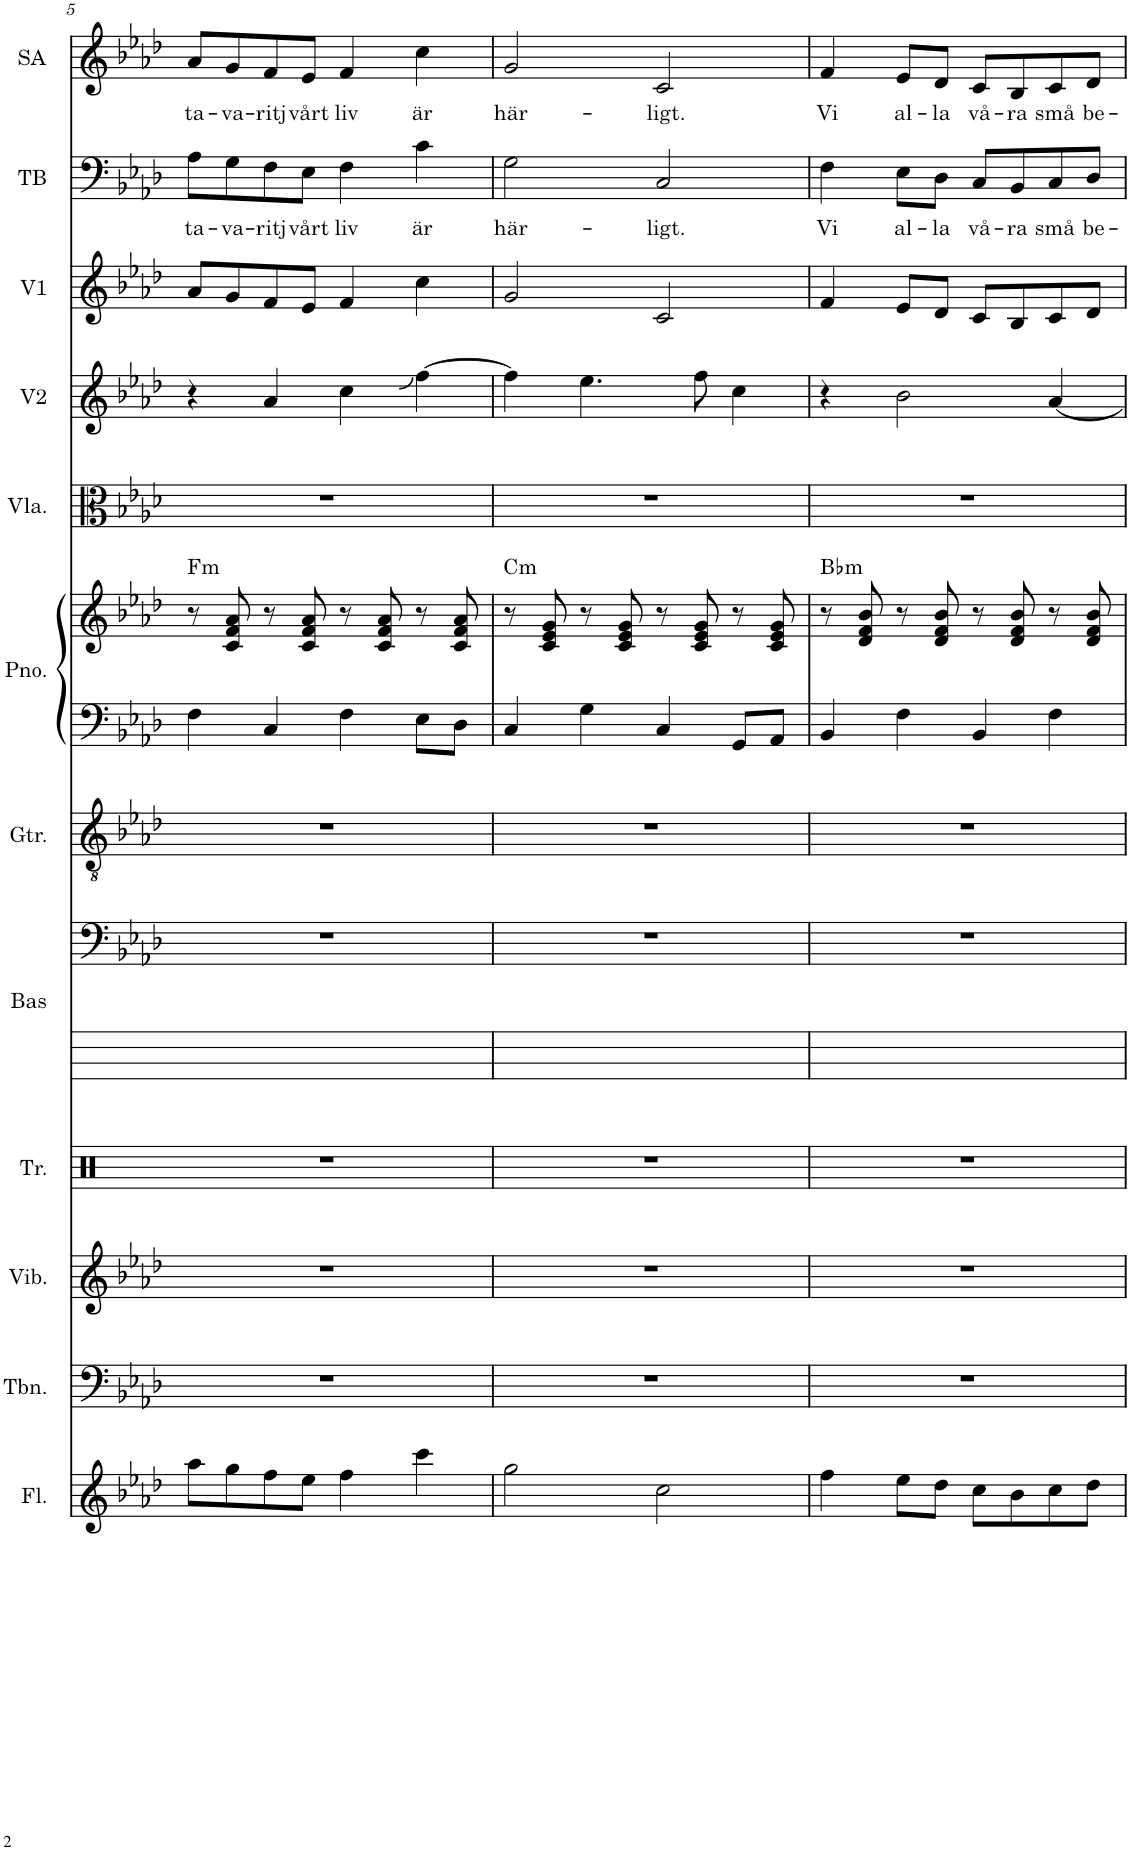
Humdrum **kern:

**kern	**kern	**kern	**kern	**kern	**kern	**kern	**kern	**kern	**kern	**kern	**kern	**kern	**text	**kern	**text
*part12	*part11	*part10	*part9	*part8	*part8	*part7	*part6	*part6	*part5	*part4	*part3	*part2	*part2	*part1	*part1
*staff14	*staff13	*staff12	*staff11	*staff10	*staff9	*staff8	*staff7	*staff6	*staff5	*staff4	*staff3	*staff2	*staff2	*staff1	*staff1
*I"Flute	*I"Trombone	*I"Vibraphone	*I"Trummor	*I"Bas	*	*I"Gitarr	*I"Piano	*	*I"Viola	*I"Violin 2	*I"Violin 1	*I"TB	*	*I"SA	*
*I'Fl.	*I'Tbn.	*I'Vib.	*I'Tr.	*I'Bas	*	*I'Gtr.	*I'Pno.	*	*I'Vla.	*I'V2	*I'V1	*I'TB	*	*I'SA	*
!!LO:PB:g=z
*clefG2	*clefF4	*clefG2	*clefX	*	*clefF4	*clefGv2	*clefF4	*clefG2	*clefC3	*clefG2	*clefG2	*clefF4	*	*clefG2	*
*	*	*	*	*Trd7c12	*Trd7c12	*	*	*	*	*	*	*	*	*	*
*k[b-e-a-d-]	*k[b-e-a-d-]	*k[b-e-a-d-]	*k[]	*k[b-e-a-d-]	*k[b-e-a-d-]	*k[b-e-a-d-]	*k[b-e-a-d-]	*k[b-e-a-d-]	*k[b-e-a-d-]	*k[b-e-a-d-]	*k[b-e-a-d-]	*k[b-e-a-d-]	*	*k[b-e-a-d-]	*
*M4/4	*M4/4	*M4/4	*M4/4	*M4/4	*M4/4	*M4/4	*M4/4	*M4/4	*M4/4	*M4/4	*M4/4	*M4/4	*	*M4/4	*
=5	=5	=5	=5	=5	=5	=5	=5	=5	=5	=5	=5	=5	=5	=5	=5
!	!	!	!	!	!	!	!	!LO:TX:a:t=Fm	!	!	!	!	!	!	!
!	!	!	!	!	!	!	!	!	!	!	!	!	!LO:LY:b	!	!LO:LY:b
8aa-\L	1r	1r	1r	1r	1r	1r	4F\	8r	1r	4r	8a-/L	8A-\L	ta-	8a-/L	ta-
!	!	!	!	!	!	!	!	!	!	!	!	!	!LO:LY:b	!	!LO:LY:b
8gg\	.	.	.	.	.	.	.	8c/ 8f/ 8a-/	.	.	8g/	8G\	-va-	8g/	-va-
!	!	!	!	!	!	!	!	!	!	!	!	!	!LO:LY:b	!	!LO:LY:b
8ff\	.	.	.	.	.	.	4C/	8r	.	4a-/	8f/	8F\	-ritj	8f/	-ritj
!	!	!	!	!	!	!	!	!	!	!	!	!	!LO:LY:b	!	!LO:LY:b
8ee-\J	.	.	.	.	.	.	.	8c/ 8f/ 8a-/	.	.	8e-/J	8E-\J	vårt	8e-/J	vårt
!	!	!	!	!	!	!	!	!	!	!	!	!	!LO:LY:b	!	!LO:LY:b
4ff\	.	.	.	.	.	.	4F\	8r	.	4cc\	4f/	4F\	liv	4f/	liv
.	.	.	.	.	.	.	.	8c/ 8f/ 8a-/	.	.	.	.	.	.	.
!	!	!	!	!	!	!	!	!	!	!	!	!	!LO:LY:b	!	!LO:LY:b
4ccc\	.	.	.	.	.	.	8E-\L	8r	.	[4ff\	4cc\	4c\	är	4cc\	är
.	.	.	.	.	.	.	8D-\J	8c/ 8f/ 8a-/	.	.	.	.	.	.	.
=6	=6	=6	=6	=6	=6	=6	=6	=6	=6	=6	=6	=6	=6	=6	=6
!	!	!	!	!	!	!	!	!LO:TX:a:t=Cm	!	!	!	!	!	!	!
!	!	!	!	!	!	!	!	!	!	!	!	!	!LO:LY:b	!	!LO:LY:b
2gg\	1r	1r	1r	1r	1r	1r	4C/	8r	1r	4ff\]	2g/	2G\	här-	2g/	här-
.	.	.	.	.	.	.	.	8c/ 8e-/ 8g/	.	.	.	.	.	.	.
.	.	.	.	.	.	.	4G\	8r	.	4.ee-\	.	.	.	.	.
.	.	.	.	.	.	.	.	8c/ 8e-/ 8g/	.	.	.	.	.	.	.
!	!	!	!	!	!	!	!	!	!	!	!	!	!LO:LY:b	!	!LO:LY:b
2cc\	.	.	.	.	.	.	4C/	8r	.	.	2c/	2C/	-ligt.	2c/	-ligt.
.	.	.	.	.	.	.	.	8c/ 8e-/ 8g/	.	8ff\	.	.	.	.	.
.	.	.	.	.	.	.	8GG/L	8r	.	4cc\	.	.	.	.	.
.	.	.	.	.	.	.	8AA-/J	8c/ 8e-/ 8g/	.	.	.	.	.	.	.
=7	=7	=7	=7	=7	=7	=7	=7	=7	=7	=7	=7	=7	=7	=7	=7
!	!	!	!	!	!	!	!	!LO:TX:a:t=B♭m	!	!	!	!	!	!	!
!	!	!	!	!	!	!	!	!	!	!	!	!	!LO:LY:b	!	!LO:LY:b
4ff\	1r	1r	1r	1r	1r	1r	4BB-/	8r	1r	4r	4f/	4F\	Vi	4f/	Vi
.	.	.	.	.	.	.	.	8d-/ 8f/ 8b-/	.	.	.	.	.	.	.
!	!	!	!	!	!	!	!	!	!	!	!	!	!LO:LY:b	!	!LO:LY:b
8ee-\L	.	.	.	.	.	.	4F\	8r	.	2b-\	8e-/L	8E-\L	al-	8e-/L	al-
!	!	!	!	!	!	!	!	!	!	!	!	!	!LO:LY:b	!	!LO:LY:b
8dd-\J	.	.	.	.	.	.	.	8d-/ 8f/ 8b-/	.	.	8d-/J	8D-\J	-la	8d-/J	-la
!	!	!	!	!	!	!	!	!	!	!	!	!	!LO:LY:b	!	!LO:LY:b
8cc\L	.	.	.	.	.	.	4BB-/	8r	.	.	8c/L	8C/L	vå-	8c/L	vå-
!	!	!	!	!	!	!	!	!	!	!	!	!	!LO:LY:b	!	!LO:LY:b
8b-\	.	.	.	.	.	.	.	8d-/ 8f/ 8b-/	.	.	8B-/	8BB-/	-ra	8B-/	-ra
!	!	!	!	!	!	!	!	!	!	!	!	!	!LO:LY:b	!	!LO:LY:b
8cc\	.	.	.	.	.	.	4F\	8r	.	[4a-/	8c/	8C/	små	8c/	små
!	!	!	!	!	!	!	!	!	!	!	!	!	!LO:LY:b	!	!LO:LY:b
8dd-\J	.	.	.	.	.	.	.	8d-/ 8f/ 8b-/	.	.	8d-/J	8D-/J	be-	8d-/J	be-
=	=	=	=	=	=	=	=	=	=	=	=	=	=	=	=
*-	*-	*-	*-	*-	*-	*-	*-	*-	*-	*-	*-	*-	*-	*-	*-
